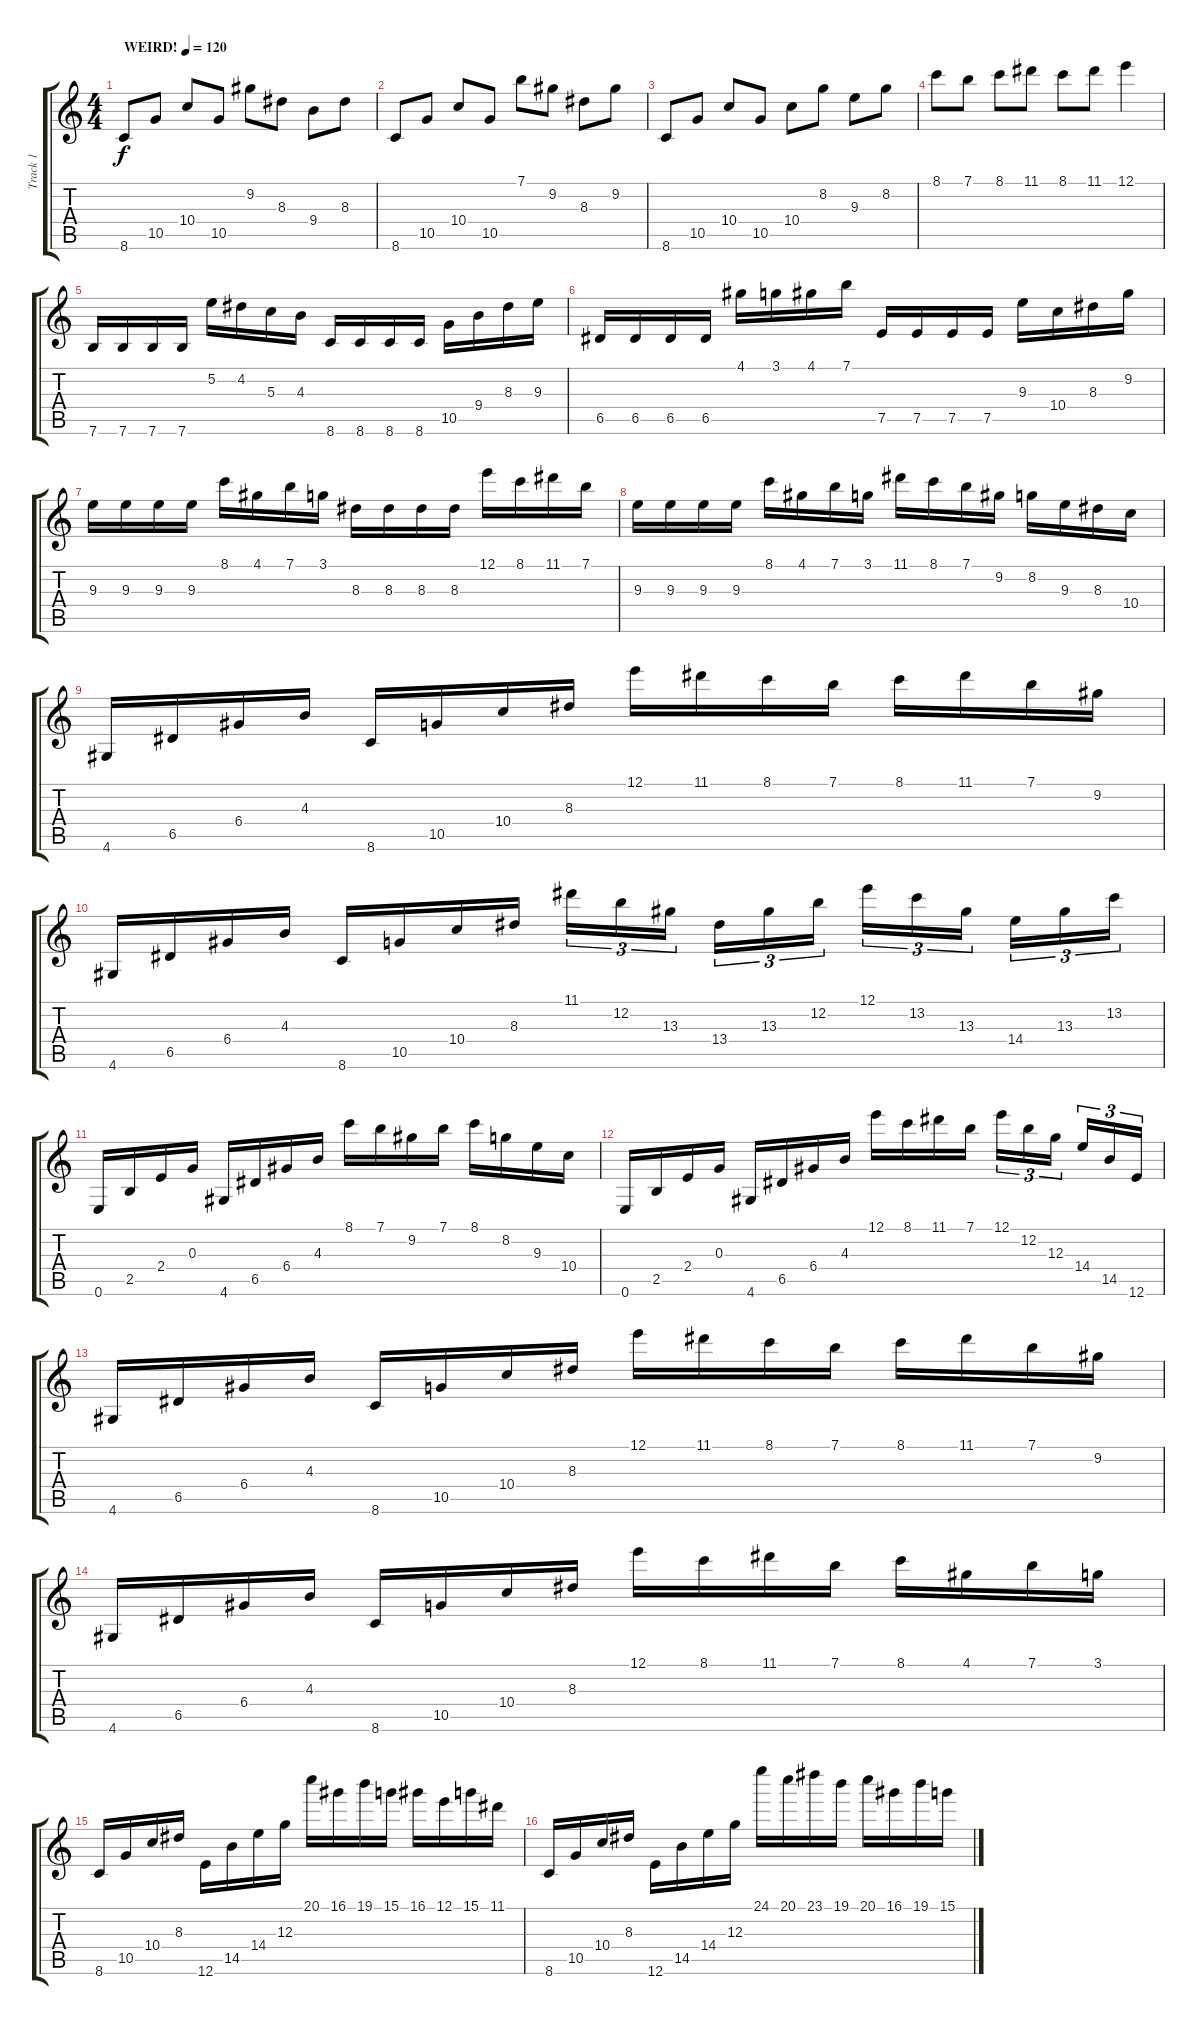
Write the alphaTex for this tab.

\track ("Track 1" "Track 1") {instrument electricguitarclean}
\staff {score tabs}
\tuning (E4 B3 G3 D3 A2 E2) {hide}
\ts (4 4)
\tempo (120 "WEIRD!")
\clef g2
\ks c
8.6.8{dy f instrument electricguitarclean} 10.5.8 10.4.8 10.5.8 9.2.8 8.3.8 9.4.8 8.3.8 |
8.6.8 10.5.8 10.4.8 10.5.8 7.1.8 9.2.8 8.3.8 9.2.8 |
8.6.8 10.5.8 10.4.8 10.5.8 10.4.8 8.2.8 9.3.8 8.2.8 |
8.1.8 7.1.8 8.1.8 11.1.8 8.1.8 11.1.8 12.1.4 |
7.6.16 7.6.16 7.6.16 7.6.16 5.2.16 4.2.16 5.3.16 4.3.16 8.6.16 8.6.16 8.6.16 8.6.16 10.5.16 9.4.16 8.3.16 9.3.16 |
6.5.16 6.5.16 6.5.16 6.5.16 4.1.16 3.1.16 4.1.16 7.1.16 7.5.16 7.5.16 7.5.16 7.5.16 9.3.16 10.4.16 8.3.16 9.2.16 |
9.3.16 9.3.16 9.3.16 9.3.16 8.1.16 4.1.16 7.1.16 3.1.16 8.3.16 8.3.16 8.3.16 8.3.16 12.1.16 8.1.16 11.1.16 7.1.16 |
9.3.16 9.3.16 9.3.16 9.3.16 8.1.16 4.1.16 7.1.16 3.1.16 11.1.16 8.1.16 7.1.16 9.2.16 8.2.16 9.3.16 8.3.16 10.4.16 |
4.6.16 6.5.16 6.4.16 4.3.16 8.6.16 10.5.16 10.4.16 8.3.16 12.1.16 11.1.16 8.1.16 7.1.16 8.1.16 11.1.16 7.1.16 9.2.16 |
4.6.16 6.5.16 6.4.16 4.3.16 8.6.16 10.5.16 10.4.16 8.3.16 11.1.16{tu (3 2)} 12.2.16{tu (3 2)} 13.3.16{tu (3 2) beam splitsecondary} 13.4.16{tu (3 2)} 13.3.16{tu (3 2)} 12.2.16{tu (3 2)} 12.1.16{tu (3 2)} 13.2.16{tu (3 2)} 13.3.16{tu (3 2) beam splitsecondary} 14.4.16{tu (3 2)} 13.3.16{tu (3 2)} 13.2.16{tu (3 2)} |
0.6.16 2.5.16 2.4.16 0.3.16 4.6.16 6.5.16 6.4.16 4.3.16 8.1.16 7.1.16 9.2.16 7.1.16 8.1.16 8.2.16 9.3.16 10.4.16 |
0.6.16 2.5.16 2.4.16 0.3.16 4.6.16 6.5.16 6.4.16 4.3.16 12.1.16 8.1.16 11.1.16 7.1.16 12.1.16{tu (3 2)} 12.2.16{tu (3 2)} 12.3.16{tu (3 2) beam splitsecondary} 14.4.16{tu (3 2)} 14.5.16{tu (3 2)} 12.6.16{tu (3 2)} |
4.6.16 6.5.16 6.4.16 4.3.16 8.6.16 10.5.16 10.4.16 8.3.16 12.1.16 11.1.16 8.1.16 7.1.16 8.1.16 11.1.16 7.1.16 9.2.16 |
4.6.16 6.5.16 6.4.16 4.3.16 8.6.16 10.5.16 10.4.16 8.3.16 12.1.16 8.1.16 11.1.16 7.1.16 8.1.16 4.1.16 7.1.16 3.1.16 |
8.6.16 10.5.16 10.4.16 8.3.16 12.6.16 14.5.16 14.4.16 12.3.16 20.1.16 16.1.16 19.1.16 15.1.16 16.1.16 12.1.16 15.1.16 11.1.16 |
8.6.16 10.5.16 10.4.16 8.3.16 12.6.16 14.5.16 14.4.16 12.3.16 24.1.16 20.1.16 23.1.16 19.1.16 20.1.16 16.1.16 19.1.16 15.1.16
